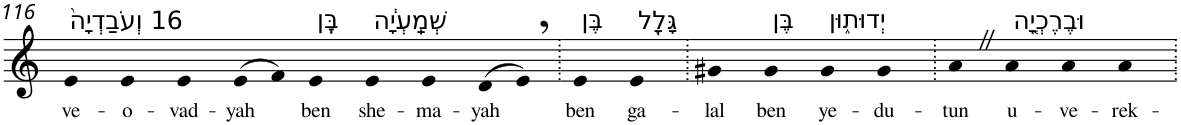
**kern	**text
*part1	*part1
*staff1	*staff1
*I"Piano	*
*I'Pno	*
!!LO:PB:g=z
*clefG2	*
*k[]	*
=116	=116
!LO:TX:a:t=16 וְעֹבַדְיָה֙	!
!	!LO:LY:b
4e	ve-
!	!LO:LY:b
4e	-o-
!	!LO:LY:b
4e	-vad-
!	!LO:LY:b
(>8e	-yah
8f)	.
!LO:TX:a:t=בֶּֽן	!
!	!LO:LY:b
4e	ben
!LO:TX:a:t=שְׁמַֽעְיָ֔ה	!
!	!LO:LY:b
4e	she-
!	!LO:LY:b
4e	-ma-
!	!LO:LY:b
(>8d	-yah
8e,)	.
=117.	=117.
!LO:TX:a:t=בֶּן	!
!	!LO:LY:b
4e	ben
!LO:TX:a:t=גָּלָ֖ל	!
!	!LO:LY:b
4e	ga-
=118.	=118.
!	!LO:LY:b
4g#X	-lal
!LO:TX:a:t=בֶּן	!
!	!LO:LY:b
4g#	ben
!LO:TX:a:t=יְדוּת֑וּן	!
!	!LO:LY:b
4g#	ye-
!	!LO:LY:b
4g#	-du-
=119.	=119.
!	!LO:LY:b
4aZ	-tun
!LO:TX:a:t=וּבֶרֶכְיָ֤ה	!
!	!LO:LY:b
4a	u-
!	!LO:LY:b
4a	-ve-
!	!LO:LY:b
4a	-rek-
=.	=.
*-	*-
